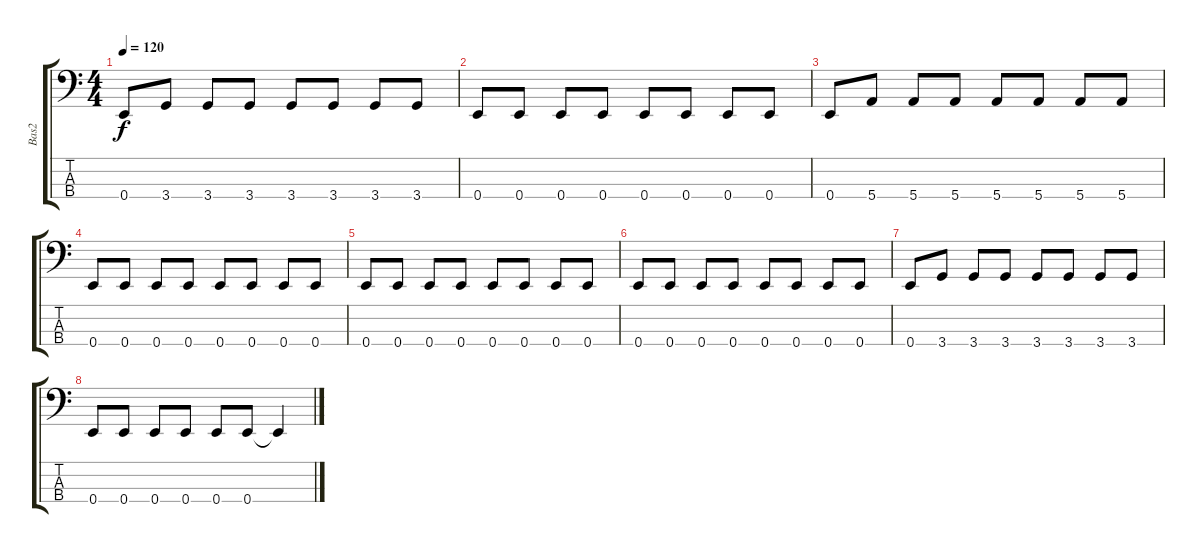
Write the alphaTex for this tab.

\track ("Bas2" "Bas2") {instrument electricbassfinger}
\staff {score tabs}
\tuning (G2 D2 A1 E1) {hide}
\ts (4 4)
\tempo 120
\clef f4
\ks c
0.4.8{dy f} 3.4.8 3.4.8 3.4.8 3.4.8 3.4.8 3.4.8 3.4.8 |
0.4.8 0.4.8 0.4.8 0.4.8 0.4.8 0.4.8 0.4.8 0.4.8 |
0.4.8 5.4.8 5.4.8 5.4.8 5.4.8 5.4.8 5.4.8 5.4.8 |
0.4.8 0.4.8 0.4.8 0.4.8 0.4.8 0.4.8 0.4.8 0.4.8 |
0.4.8 0.4.8 0.4.8 0.4.8 0.4.8 0.4.8 0.4.8 0.4.8 |
0.4.8 0.4.8 0.4.8 0.4.8 0.4.8 0.4.8 0.4.8 0.4.8 |
0.4.8 3.4.8 3.4.8 3.4.8 3.4.8 3.4.8 3.4.8 3.4.8 |
0.4.8 0.4.8 0.4.8 0.4.8 0.4.8 0.4.8 0.4{t}.4
